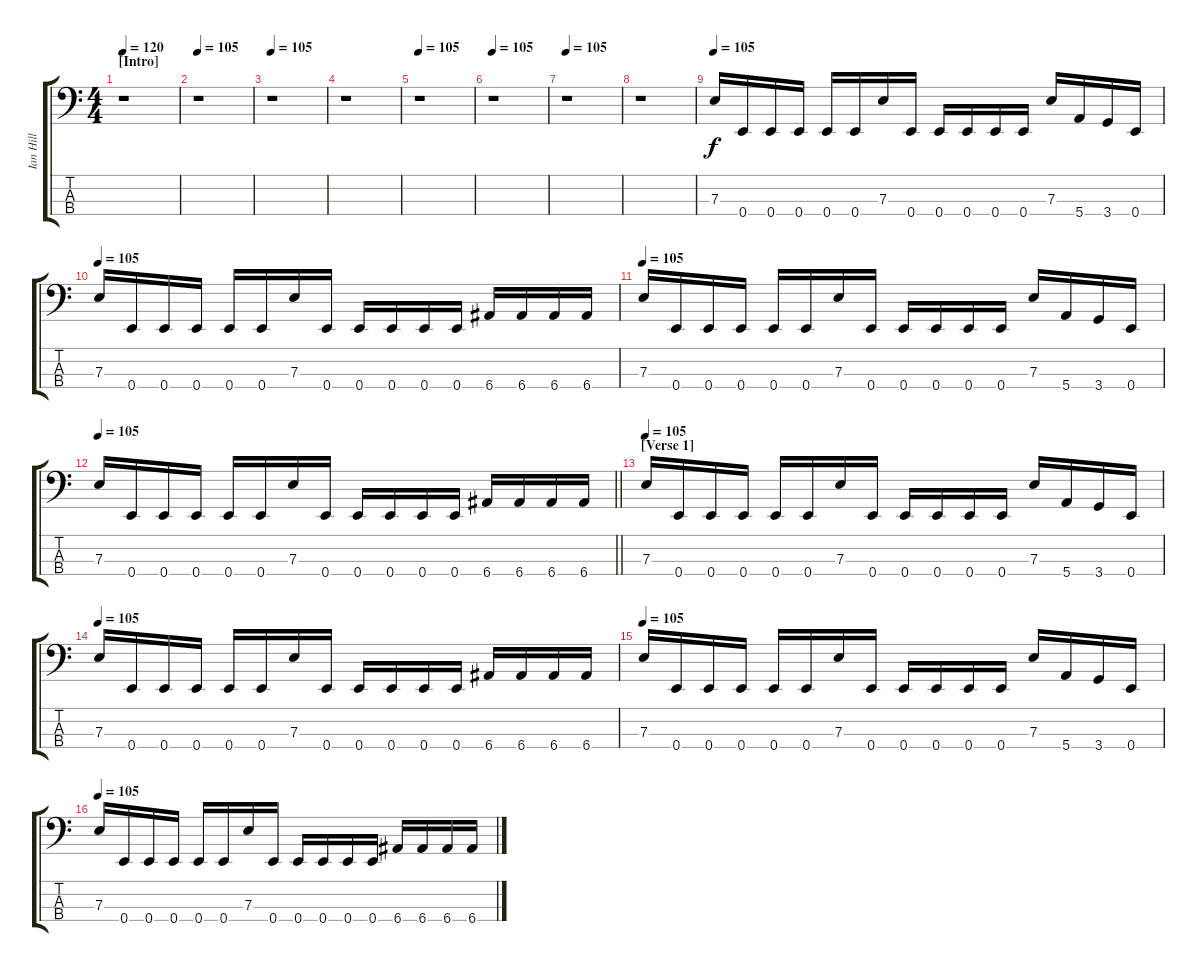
\track ("Ian Hill" "Ian Hill") {instrument electricbassfinger}
\staff {score tabs}
\tuning (G2 D2 A1 E1) {hide}
\ts (4 4)
\section ("" "[Intro]")
\tempo 120
\tempo 105
\tempo 120
\clef f4
\ks c
r.1{dy f instrument electricbassfinger} |
\tempo 105
r.1 |
\tempo 105
r.1 |
r.1 |
\tempo 105
r.1 |
\tempo 105
r.1 |
\tempo 105
r.1 |
r.1 |
\tempo 105
7.3.16 0.4.16 0.4.16 0.4.16 0.4.16 0.4.16 7.3.16 0.4.16 0.4.16 0.4.16 0.4.16 0.4.16 7.3.16 5.4.16 3.4.16 0.4.16 |
\tempo 105
7.3.16 0.4.16 0.4.16 0.4.16 0.4.16 0.4.16 7.3.16 0.4.16 0.4.16 0.4.16 0.4.16 0.4.16 6.4.16 6.4.16 6.4.16 6.4.16 |
\tempo 105
7.3.16 0.4.16 0.4.16 0.4.16 0.4.16 0.4.16 7.3.16 0.4.16 0.4.16 0.4.16 0.4.16 0.4.16 7.3.16 5.4.16 3.4.16 0.4.16 |
\tempo 105
\barLineRight lightlight
7.3.16 0.4.16 0.4.16 0.4.16 0.4.16 0.4.16 7.3.16 0.4.16 0.4.16 0.4.16 0.4.16 0.4.16 6.4.16 6.4.16 6.4.16 6.4.16 |
\section ("" "[Verse 1]")
\tempo 105
7.3.16 0.4.16 0.4.16 0.4.16 0.4.16 0.4.16 7.3.16 0.4.16 0.4.16 0.4.16 0.4.16 0.4.16 7.3.16 5.4.16 3.4.16 0.4.16 |
\tempo 105
7.3.16 0.4.16 0.4.16 0.4.16 0.4.16 0.4.16 7.3.16 0.4.16 0.4.16 0.4.16 0.4.16 0.4.16 6.4.16 6.4.16 6.4.16 6.4.16 |
\tempo 105
7.3.16 0.4.16 0.4.16 0.4.16 0.4.16 0.4.16 7.3.16 0.4.16 0.4.16 0.4.16 0.4.16 0.4.16 7.3.16 5.4.16 3.4.16 0.4.16 |
\tempo 105
7.3.16 0.4.16 0.4.16 0.4.16 0.4.16 0.4.16 7.3.16 0.4.16 0.4.16 0.4.16 0.4.16 0.4.16 6.4.16 6.4.16 6.4.16 6.4.16
